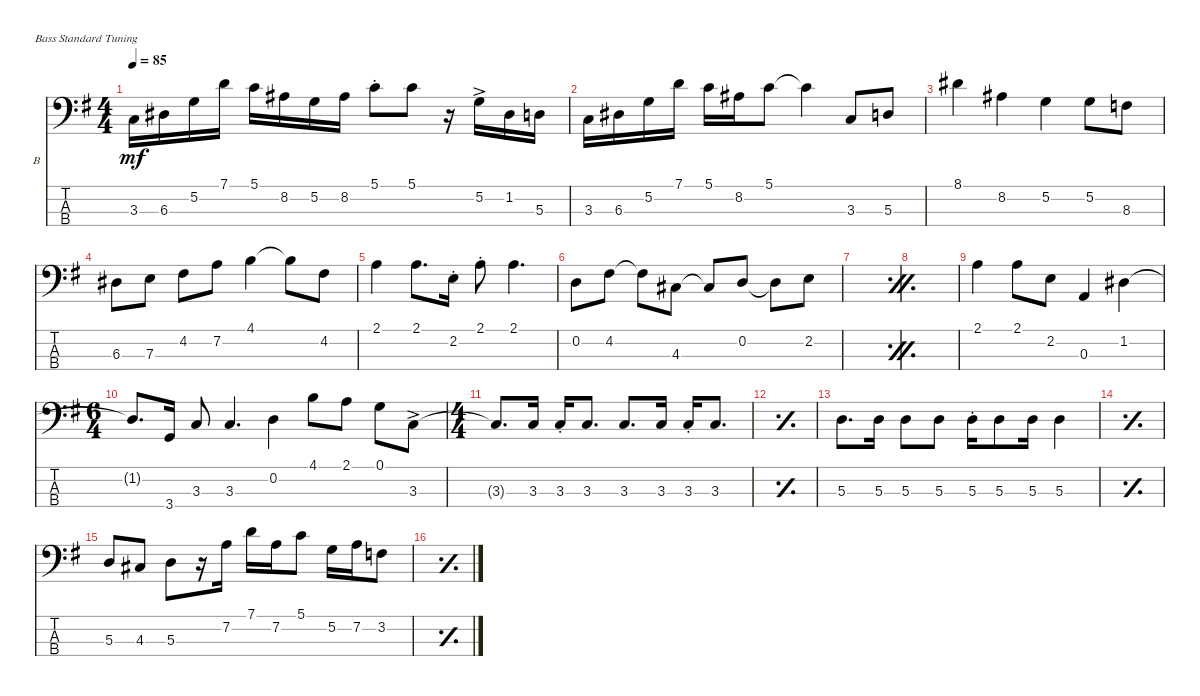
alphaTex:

\defaultSystemsLayout 4
\bracketExtendMode nobrackets
\firstSystemTrackNameOrientation horizontal
\otherSystemsTrackNameOrientation horizontal
\track ("Bass" "B") {instrument electricbassfinger}
\staff {score tabs}
\tuning (G2 D2 A1 E1)
\ts (4 4)
\scale
0.257082
\tempo 85
\accidentals auto
\clef f4
\ottava regular
\simile none
\scale
0.239614
\ks g
3.3.16{dy mf} 6.3.16 5.2.16 7.1.16 5.1.16 8.2.16 5.2.16 8.2.16 5.1{st}.8 5.1.8 r.16 5.2{ac}.16 1.2.16 5.3.16 |
\scale
0.246901
\scale
0.268443 3.3.16 6.3.16 5.2.16 7.1.16 5.1.16 8.2.16 5.1.8 5.1{t}.4 3.3.8 5.3.8 |
8.1.4 8.2.4 5.2.4 5.2.8 8.3.8 |
6.3.8 7.3.8 4.2.8 7.2.8 4.1.4 4.1{t}.8 4.2.8 |
2.1.4 2.1.8{d} 2.2{st}.16 2.1{st}.8 2.1.4{d} |
0.2.8 4.2.8 4.2{t}.8 4.3.8 4.3{t}.8 0.2.8 0.2{t}.8 2.2.8 |
\simile firstofdouble
|
\simile secondofdouble
|
\scale
0.143382
\simile none
2.1.4 2.1.8 2.2.8 0.3.4 1.2.4 |
\ts (6 4)
\scale
0.301471 1.2{t}.8{d} 3.4.16 3.3.8 3.3.4{d} 0.2.4 4.1.8 2.1.8 0.1.8 3.3{ac}.8 |
\ts (4 4)
\scale
0.213235 3.3{t}.8{d} 3.3.16 3.3{st}.16 3.3.8{d} 3.3.8{d} 3.3.16 3.3{st}.16 3.3.8{d} |
\scale
0.105452
\simile simple
|
\scale
0.144141
\simile none
5.3.8{d} 5.3.16 5.3.8 5.3.8 5.3{st}.16 5.3.8 5.3.16 5.3.4 |
\scale
0.092659
\simile simple
|
\scale
0.211823
\simile none
5.3.8 4.3.8 5.3.8 r.16 7.2.16 7.1.16 7.2.16 5.1.8 5.2.16 7.2.16 3.2.8 |
\scale
0.20907
\simile simple
